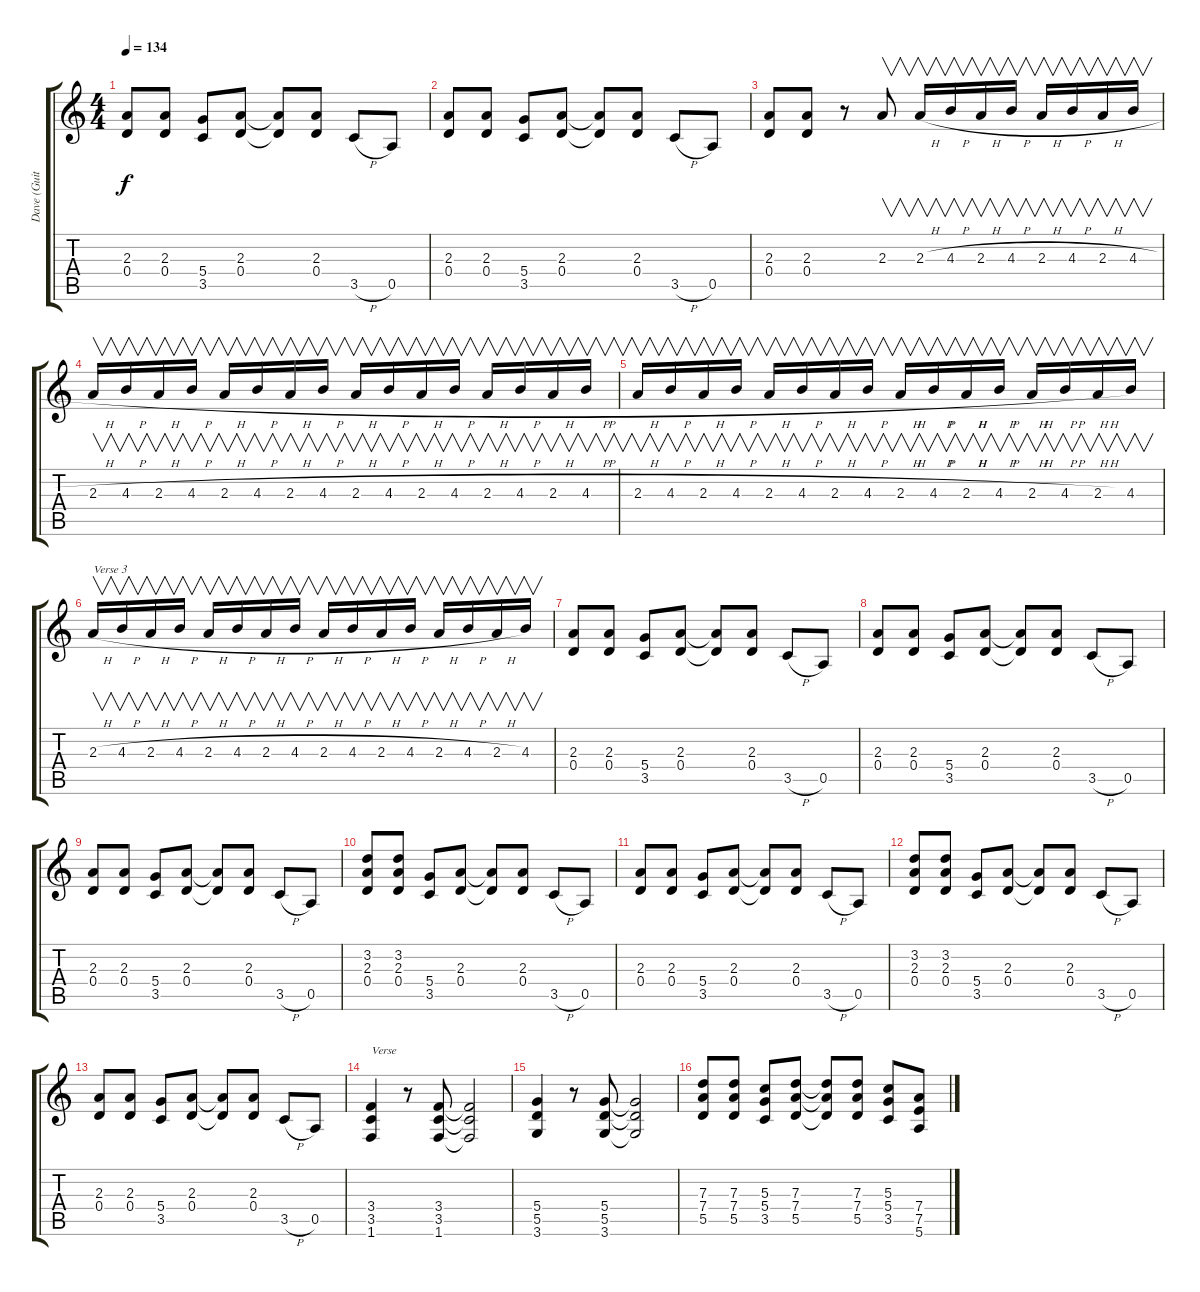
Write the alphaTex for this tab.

\track ("Dave (Guitar 1)" "Dave (Guit") {instrument distortionguitar}
\staff {score tabs}
\tuning (E4 B3 G3 D3 A2 E2) {hide}
\ts (4 4)
\tempo 134
\clef g2
\ks c
(2.3 0.4).8{dy f} (2.3 0.4).8 (5.4 3.5).8 (2.3 0.4).8 (2.3{t} 0.4{t}).8 (2.3 0.4).8 3.5{h}.8 0.5.8 |
(2.3 0.4).8 (2.3 0.4).8 (5.4 3.5).8 (2.3 0.4).8 (2.3{t} 0.4{t}).8 (2.3 0.4).8 3.5{h}.8 0.5.8 |
(2.3 0.4).8 (2.3 0.4).8 r.8 2.3.8{v} 2.3{h}.16{v} 4.3{h}.16{v} 2.3{h}.16{v} 4.3{h}.16{v} 2.3{h}.16{v} 4.3{h}.16{v} 2.3{h}.16{v} 4.3{h}.16{v} |
2.3{h}.16{v} 4.3{h}.16{v} 2.3{h}.16{v} 4.3{h}.16{v} 2.3{h}.16{v} 4.3{h}.16{v} 2.3{h}.16{v} 4.3{h}.16{v} 2.3{h}.16{v} 4.3{h}.16{v} 2.3{h}.16{v} 4.3{h}.16{v} 2.3{h}.16{v} 4.3{h}.16{v} 2.3{h}.16{v} 4.3{h}.16{v} |
2.3{h}.16{v} 4.3{h}.16{v} 2.3{h}.16{v} 4.3{h}.16{v} 2.3{h}.16{v} 4.3{h}.16{v} 2.3{h}.16{v} 4.3{h}.16{v} 2.3{h}.16{v} 4.3{h}.16{v} 2.3{h}.16{v} 4.3{h}.16{v} 2.3{h}.16{v} 4.3{h}.16{v} 2.3{h}.16{v} 4.3.16{v} |
2.3{h}.16{v txt "Verse 3"} 4.3{h}.16{v} 2.3{h}.16{v} 4.3{h}.16{v} 2.3{h}.16{v} 4.3{h}.16{v} 2.3{h}.16{v} 4.3{h}.16{v} 2.3{h}.16{v} 4.3{h}.16{v} 2.3{h}.16{v} 4.3{h}.16{v} 2.3{h}.16{v} 4.3{h}.16{v} 2.3{h}.16{v} 4.3.16{v} |
(2.3 0.4).8 (2.3 0.4).8 (5.4 3.5).8 (2.3 0.4).8 (2.3{t} 0.4{t}).8 (2.3 0.4).8 3.5{h}.8 0.5.8 |
(2.3 0.4).8 (2.3 0.4).8 (5.4 3.5).8 (2.3 0.4).8 (2.3{t} 0.4{t}).8 (2.3 0.4).8 3.5{h}.8 0.5.8 |
(2.3 0.4).8 (2.3 0.4).8 (5.4 3.5).8 (2.3 0.4).8 (2.3{t} 0.4{t}).8 (2.3 0.4).8 3.5{h}.8 0.5.8 |
(3.2 2.3 0.4).8 (3.2 2.3 0.4).8 (5.4 3.5).8 (2.3 0.4).8 (2.3{t} 0.4{t}).8 (2.3 0.4).8 3.5{h}.8 0.5.8 |
(2.3 0.4).8 (2.3 0.4).8 (5.4 3.5).8 (2.3 0.4).8 (2.3{t} 0.4{t}).8 (2.3 0.4).8 3.5{h}.8 0.5.8 |
(3.2 2.3 0.4).8 (3.2 2.3 0.4).8 (5.4 3.5).8 (2.3 0.4).8 (2.3{t} 0.4{t}).8 (2.3 0.4).8 3.5{h}.8 0.5.8 |
(2.3 0.4).8 (2.3 0.4).8 (5.4 3.5).8 (2.3 0.4).8 (2.3{t} 0.4{t}).8 (2.3 0.4).8 3.5{h}.8 0.5.8 |
(3.4 3.5 1.6).4{txt "Verse"} r.8 (3.4 3.5 1.6).8 (3.4{t} 3.5{t} 1.6{t}).2 |
(5.4 5.5 3.6).4 r.8 (5.4 5.5 3.6).8 (5.4{t} 5.5{t} 3.6{t}).2 |
(7.3 7.4 5.5).8 (7.3 7.4 5.5).8 (5.3 5.4 3.5).8 (7.3 7.4 5.5).8 (7.3{t} 7.4{t} 5.5{t}).8 (7.3 7.4 5.5).8 (5.3 5.4 3.5).8 (7.4 7.5 5.6).8
